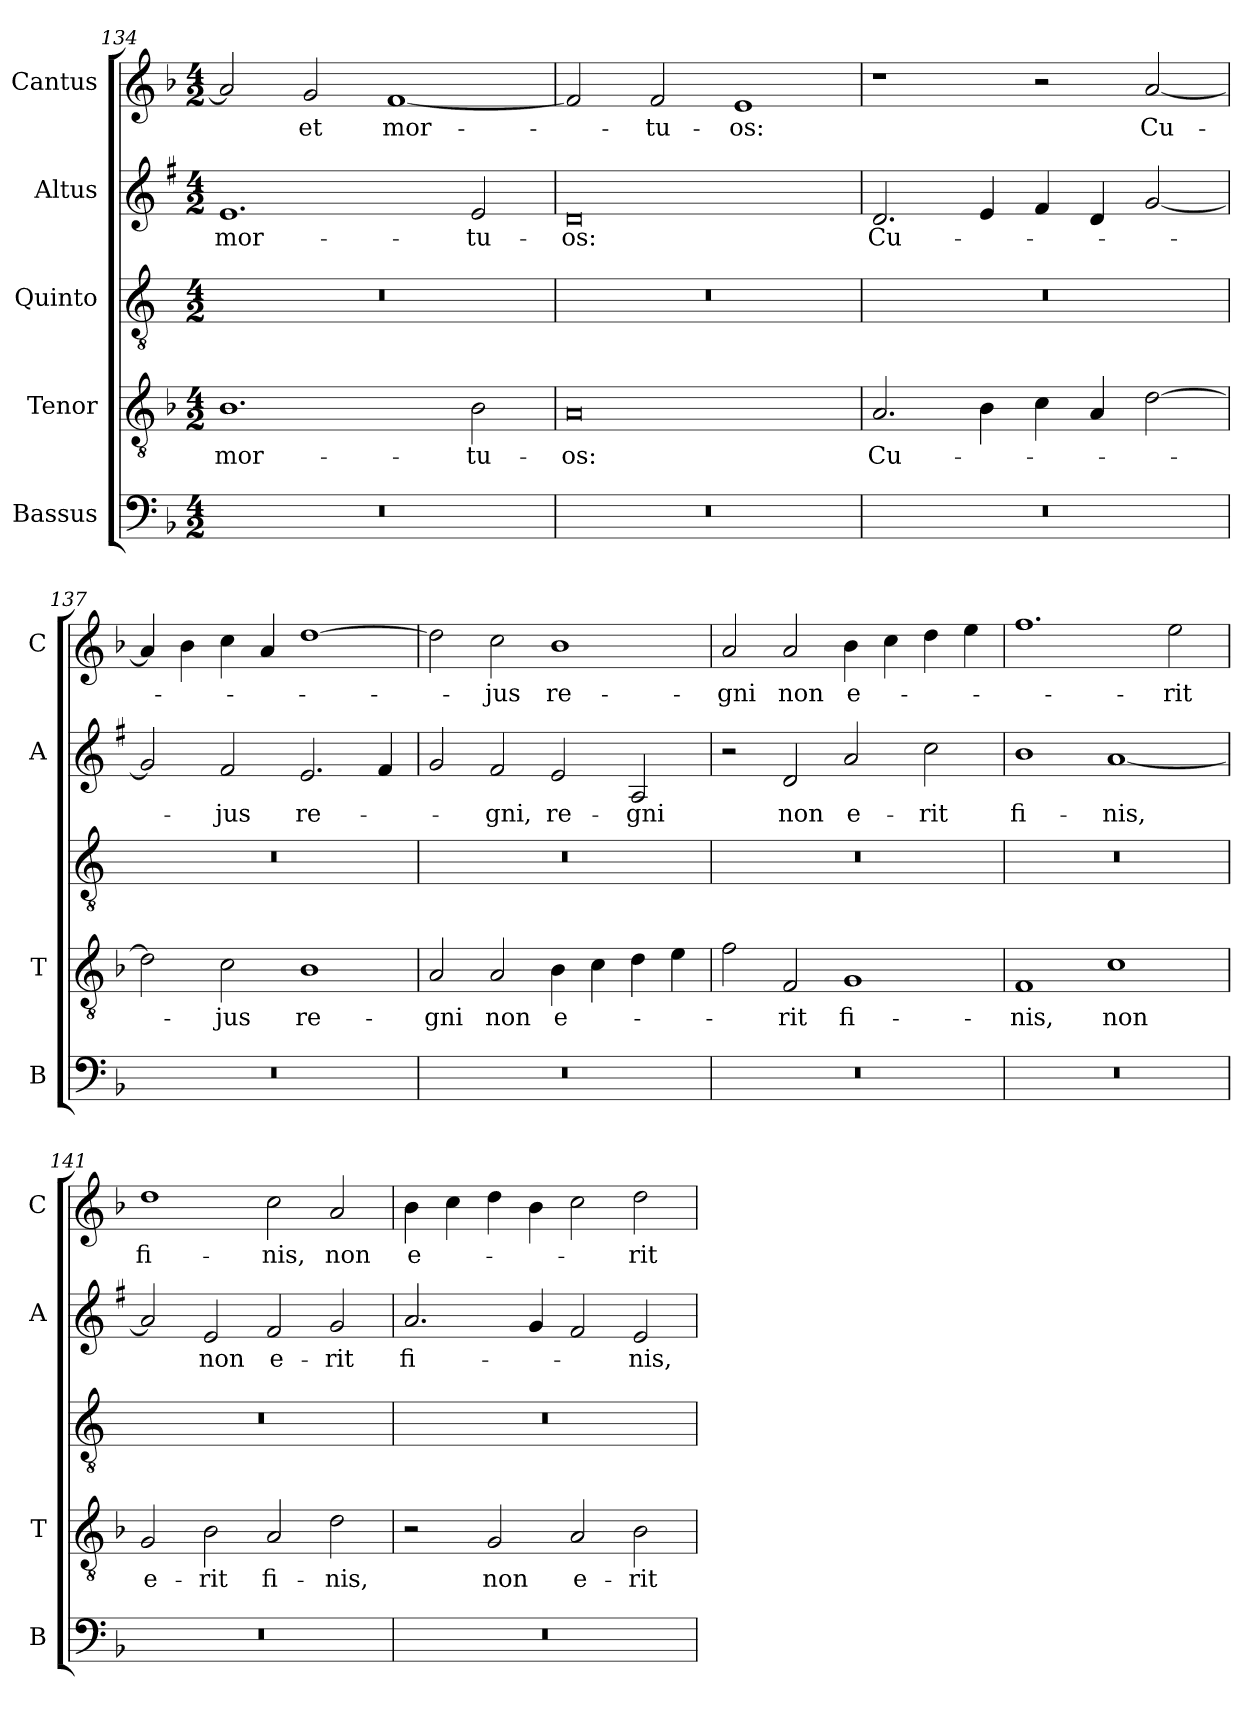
**kern	**kern	**text	**kern	**kern	**text	**kern	**text
*part5	*part4	*part4	*part3	*part2	*part2	*part1	*part1
*staff5	*staff4	*staff4	*staff3	*staff2	*staff2	*staff1	*staff1
*I"Bassus	*I"Tenor	*	*I"Quinto	*I"Altus	*	*I"Cantus	*
*I'B	*I'T	*	*	*I'A	*	*I'C	*
*clefF4	*clefGv2	*	*clefGv2	*clefG2	*	*clefG2	*
*	*	*	*ITrd4c7	*ITrd1c2	*	*	*
*k[b-]	*k[b-]	*	*k[b-]	*k[b-]	*	*k[b-]	*
*F:	*F:	*	*F:	*F:	*	*F:	*
*M4/2	*M4/2	*	*M4/2	*M4/2	*	*M4/2	*
=134	=134	=134	=134	=134	=134	=134	=134
!	!	!LO:LY:b	!	!	!LO:LY:b	!	!
0r	1.B-	mor-	0r	1.d	mor-	2a/]	.
!	!	!	!	!	!	!	!LO:LY:b
.	.	.	.	.	.	2g/	et
!	!	!	!	!	!	!	!LO:LY:b
.	.	.	.	.	.	[1f	mor-
!	!	!LO:LY:b	!	!	!LO:LY:b	!	!
.	2B-\	-tu-	.	2d/	-tu-	.	.
=135	=135	=135	=135	=135	=135	=135	=135
!	!	!LO:LY:b	!	!	!LO:LY:b	!	!
0r	0A	-os:	0r	0c	-os:	2f/]	.
!	!	!	!	!	!	!	!LO:LY:b
.	.	.	.	.	.	2f/	-tu-
!	!	!	!	!	!	!	!LO:LY:b
.	.	.	.	.	.	1e	-os:
=136	=136	=136	=136	=136	=136	=136	=136
!	!	!LO:LY:b	!	!	!LO:LY:b	!	!
0r	2.A/	Cu-	0r	2.c/	Cu-	1r	.
.	4B-\	.	.	4d/	.	.	.
.	4c\	.	.	4e/	.	2r	.
.	4A/	.	.	4c/	.	.	.
!	!	!	!	!	!	!	!LO:LY:b
.	[2d\	.	.	[2f/	.	[2a/	Cu-
=137	=137	=137	=137	=137	=137	=137	=137
0r	2d\]	.	0r	2f/]	.	4a/]	.
.	.	.	.	.	.	4b-\	.
!	!	!LO:LY:b	!	!	!LO:LY:b	!	!
.	2c\	-jus	.	2e/	-jus	4cc\	.
.	.	.	.	.	.	4a/	.
!	!	!LO:LY:b	!	!	!LO:LY:b	!	!
.	1B-	re-	.	2.d/	re-	[1dd	.
.	.	.	.	4e/	.	.	.
!!LO:LB:g=z
=138	=138	=138	=138	=138	=138	=138	=138
!	!	!LO:LY:b	!	!	!	!	!
0r	2A/	-gni	0r	2f/	.	2dd\]	.
!	!	!LO:LY:b	!	!	!LO:LY:b	!	!LO:LY:b
.	2A/	non	.	2e/	-gni,	2cc\	-jus
!	!	!LO:LY:b	!	!	!LO:LY:b	!	!LO:LY:b
.	4B-\	e-	.	2d/	re-	1b-	re-
.	4c\	.	.	.	.	.	.
!	!	!	!	!	!LO:LY:b	!	!
.	4d\	.	.	2G/	-gni	.	.
.	4e\	.	.	.	.	.	.
=139	=139	=139	=139	=139	=139	=139	=139
!	!	!	!	!	!	!	!LO:LY:b
0r	2f\	.	0r	2r	.	2a/	-gni
!	!	!LO:LY:b	!	!	!LO:LY:b	!	!LO:LY:b
.	2F/	-rit	.	2c/	non	2a/	non
!	!	!LO:LY:b	!	!	!LO:LY:b	!	!LO:LY:b
.	1G	fi-	.	2g/	e-	4b-\	e-
.	.	.	.	.	.	4cc\	.
!	!	!	!	!	!LO:LY:b	!	!
.	.	.	.	2b-\	-rit	4dd\	.
.	.	.	.	.	.	4ee\	.
=140	=140	=140	=140	=140	=140	=140	=140
!	!	!LO:LY:b	!	!	!LO:LY:b	!	!
0r	1F	-nis,	0r	1a	fi-	1.ff	.
!	!	!LO:LY:b	!	!	!LO:LY:b	!	!
.	1c	non	.	[1g	-nis,	.	.
!	!	!	!	!	!	!	!LO:LY:b
.	.	.	.	.	.	2ee\	-rit
=141	=141	=141	=141	=141	=141	=141	=141
!	!	!LO:LY:b	!	!	!	!	!LO:LY:b
0r	2G/	e-	0r	2g/]	.	1dd	fi-
!	!	!LO:LY:b	!	!	!LO:LY:b	!	!
.	2B-\	-rit	.	2d/	non	.	.
!	!	!LO:LY:b	!	!	!LO:LY:b	!	!LO:LY:b
.	2A/	fi-	.	2e/	e-	2cc\	-nis,
!	!	!LO:LY:b	!	!	!LO:LY:b	!	!LO:LY:b
.	2d\	-nis,	.	2f/	-rit	2a/	non
=142	=142	=142	=142	=142	=142	=142	=142
!	!	!	!	!	!LO:LY:b	!	!LO:LY:b
0r	2r	.	0r	2.g/	fi-	4b-\	e-
.	.	.	.	.	.	4cc\	.
!	!	!LO:LY:b	!	!	!	!	!
.	2G/	non	.	.	.	4dd\	.
.	.	.	.	4f/	.	4b-\	.
!	!	!LO:LY:b	!	!	!	!	!
.	2A/	e-	.	2e/	.	2cc\	.
!	!	!LO:LY:b	!	!	!LO:LY:b	!	!LO:LY:b
.	2B-\	-rit	.	2d/	-nis,	2dd\	-rit
=	=	=	=	=	=	=	=
*-	*-	*-	*-	*-	*-	*-	*-
